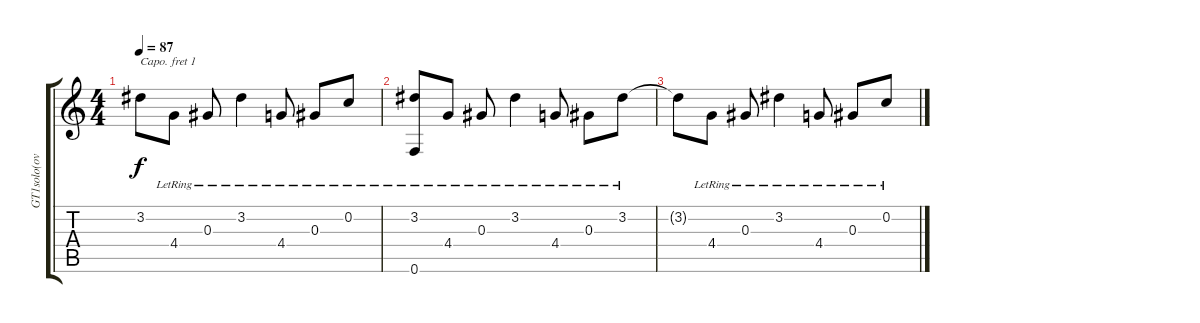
\track ("GT1solo(overdrive+clean)" "GT1solo(ov") {instrument overdrivenguitar}
\staff {score tabs}
\capo 1
\tuning (E4 B3 G3 D3 A2 E2) {hide}
\ts (4 4)
\tempo 87
\clef g2
\ks c
3.2{t}.8{dy f} 4.4{lr}.8 0.3{lr}.8 3.2{lr}.4 4.4{lr}.8 0.3{lr}.8 0.2{lr}.8 |
(3.2{lr} 0.6{lr}).8{volume 0 instrument electricguitarclean} 4.4{lr}.8 0.3{lr}.8 3.2{lr}.4 4.4{lr}.8 0.3{lr}.8 3.2{lr}.8 |
3.2{t}.8 4.4{lr}.8 0.3{lr}.8 3.2{lr}.4 4.4{lr}.8 0.3{lr}.8 0.2{lr}.8
